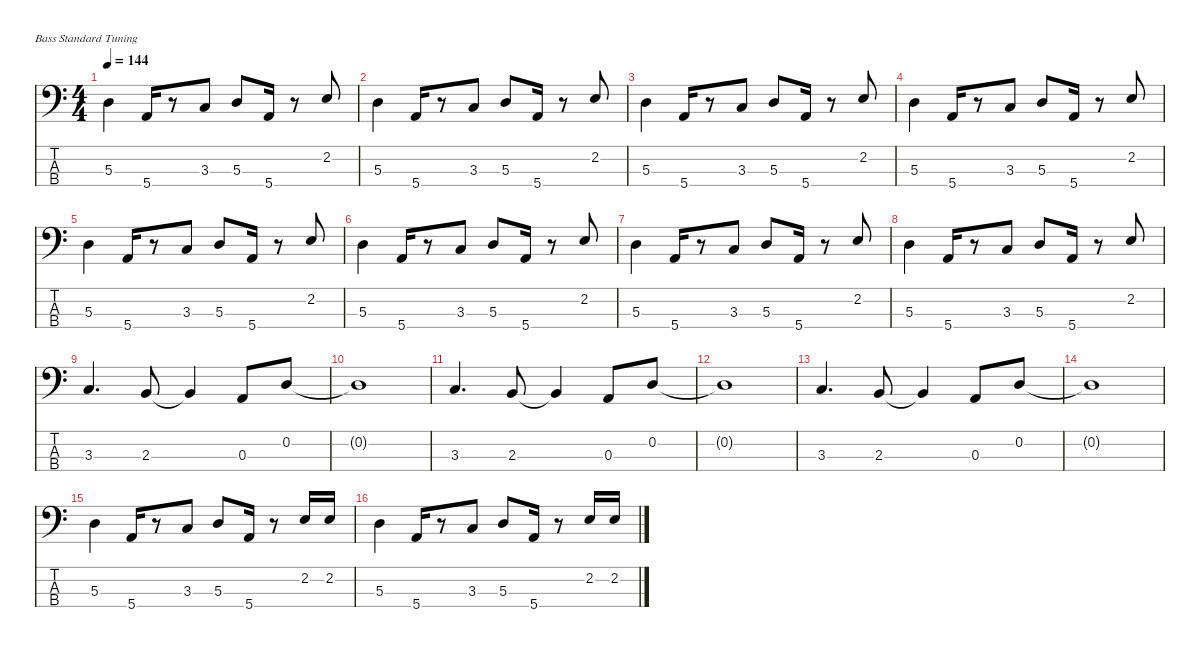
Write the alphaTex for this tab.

\defaultSystemsLayout 4
\hideDynamics
\bracketExtendMode nobrackets
\singleTrackTrackNamePolicy hidden
\multiTrackTrackNamePolicy hidden
\firstSystemTrackNameMode fullname
\firstSystemTrackNameOrientation horizontal
\otherSystemsTrackNameOrientation horizontal
\track ("Bass" "el.bs.") {instrument electricbassfinger}
\staff {score tabs}
\tuning (G2 D2 A1 E1)
\ts (4 4)
\tempo 144
\clef f4
\ks c
5.3.4{dy f beam Down} 5.4.16{beam Up} r.8{beam Up} 3.3.8{beam Up} 5.3.8{beam Up} 5.4.16{beam Up} r.8{beam Up} 2.2.8{beam Down} |
5.3.4{beam Down} 5.4.16{beam Up} r.8{beam Up} 3.3.8{beam Up} 5.3.8{beam Up} 5.4.16{beam Up} r.8{beam Up} 2.2.8{beam Down} |
5.3.4{beam Down} 5.4.16{beam Up} r.8{beam Up} 3.3.8{beam Up} 5.3.8{beam Up} 5.4.16{beam Up} r.8{beam Up} 2.2.8{beam Down} |
5.3.4{beam Down} 5.4.16{beam Up} r.8{beam Up} 3.3.8{beam Up} 5.3.8{beam Up} 5.4.16{beam Up} r.8{beam Up} 2.2.8{beam Down} |
5.3.4{beam Down} 5.4.16{beam Up} r.8{beam Up} 3.3.8{beam Up} 5.3.8{beam Up} 5.4.16{beam Up} r.8{beam Up} 2.2.8{beam Down} |
5.3.4{beam Down} 5.4.16{beam Up} r.8{beam Up} 3.3.8{beam Up} 5.3.8{beam Up} 5.4.16{beam Up} r.8{beam Up} 2.2.8{beam Down} |
5.3.4{beam Down} 5.4.16{beam Up} r.8{beam Up} 3.3.8{beam Up} 5.3.8{beam Up} 5.4.16{beam Up} r.8{beam Up} 2.2.8{beam Down} |
5.3.4{beam Down} 5.4.16{beam Up} r.8{beam Up} 3.3.8{beam Up} 5.3.8{beam Up} 5.4.16{beam Up} r.8{beam Up} 2.2.8{beam Down} |
3.3.4{d beam Up} 2.3.8{beam Up} 2.3{t}.4{beam Up} 0.3.8{beam Up} 0.2.8{beam Up} |
0.2{t}.1{beam Down} |
3.3.4{d beam Up} 2.3.8{beam Up} 2.3{t}.4{beam Up} 0.3.8{beam Up} 0.2.8{beam Up} |
0.2{t}.1{beam Down} |
3.3.4{d beam Up} 2.3.8{beam Up} 2.3{t}.4{beam Up} 0.3.8{beam Up} 0.2.8{beam Up} |
0.2{t}.1{beam Down} |
5.3.4{beam Down} 5.4.16{beam Up} r.8{beam Up} 3.3.8{beam Up} 5.3.8{beam Up} 5.4.16{beam Up} r.8{beam Up} 2.2.16{beam Down} 2.2.16{beam Down} |
5.3.4{beam Down} 5.4.16{beam Up} r.8{beam Up} 3.3.8{beam Up} 5.3.8{beam Up} 5.4.16{beam Up} r.8{beam Up} 2.2.16{beam Down} 2.2.16{beam Down}
